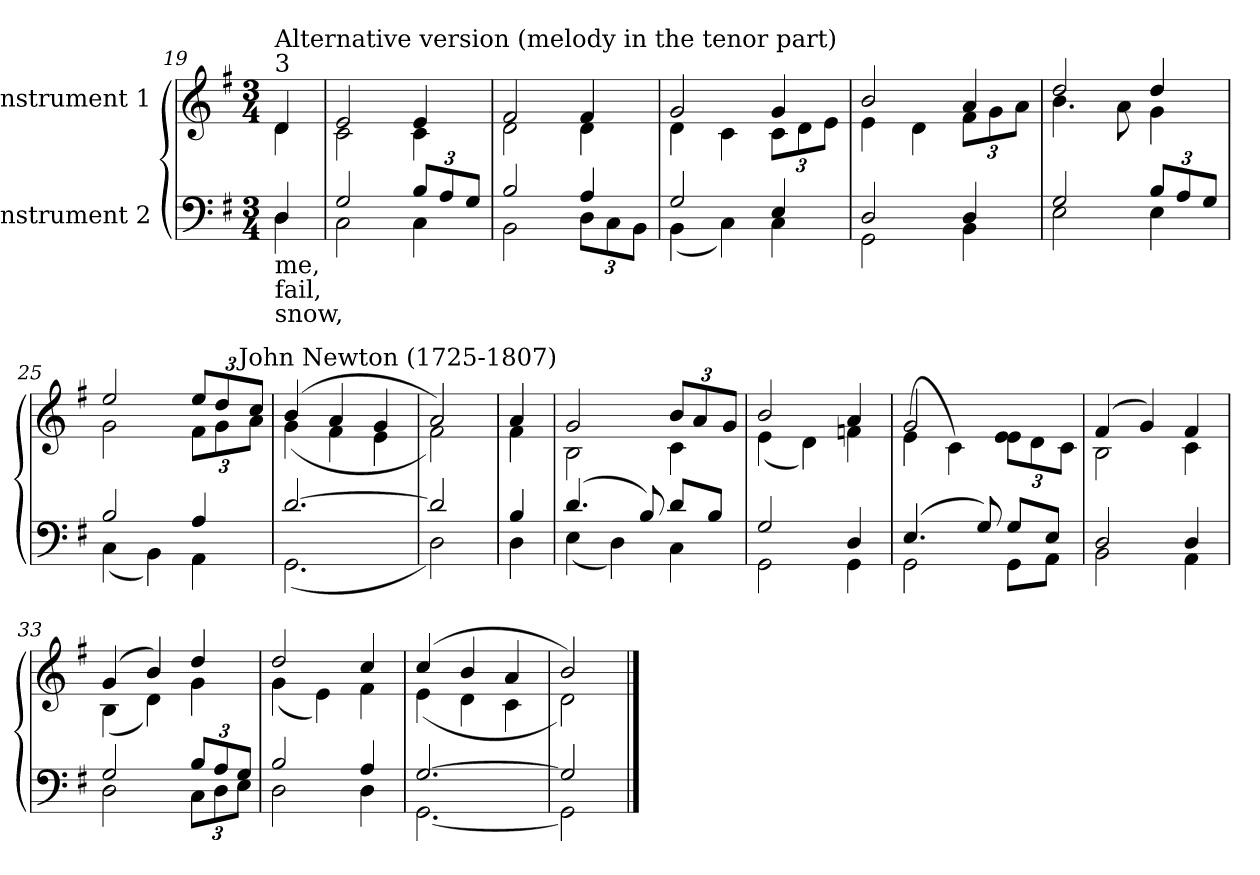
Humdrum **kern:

**kern	**kern
*part2	*part1
*staff2	*staff1
*I"Instrument 2	*I"Instrument 1
!!LO:LB:g=z
*clefF4	*clefG2
*k[f#]	*k[f#]
*G:	*G:
*M3/4	*M3/4
=19	=19
*^	*^
!	!	!LO:TX:a:t=3	!
!	!	!LO:TX:a:t=Alternative version (melody in the tenor part)	!
!LO:TX:b:t=me,	!	!	!
!LO:TX:b:t=fail,	!	!	!
!LO:TX:b:t=snow,	!	!	!
4D/	4D\	4d/	4d\
=20	=20	=20	=20
2G/	2C\	2e/	2c\
*Xbrackettup	*	*	*
12B/L	4C\	4e/	4c\
12A/	.	.	.
12G/J	.	.	.
=21	=21	=21	=21
2B/	2BB\	2f#/	2d\
4A/	12D\L	4f#/	4d\
.	12C\	.	.
.	12BB\J	.	.
=22	=22	=22	=22
2G/	(<4BB\	2g/	4d\
.	4C\)	.	4c\
*	*	*	*Xbrackettup
4E/	4C\	4g/	12c\L
.	.	.	12d\
.	.	.	12e\J
=23	=23	=23	=23
2D/	2GG\	2b/	4e\
.	.	.	4d\
4D/	4BB\	4a/	12f#\L
.	.	.	12g\
.	.	.	12a\J
=24	=24	=24	=24
2G/	2E\	2dd/	4.b\
.	.	.	8a\
12B/L	4E\	4dd/	4g\
12A/	.	.	.
12G/J	.	.	.
=25	=25	=25	=25
*	*	*	*^
2B/	(<4C\	2ee/	2g\	2ryy
.	4BB\)	.	.	.
4A/	4AA\	12ee/L	12f#\L	8ryy
.	.	12dd/	12g\	.
.	.	.	.	64ryy
!	!	!	!	!LO:TX:a:t=John Newton (1725-1807)
.	.	.	.	16..ryy
.	.	12cc/J	12a\J	.
*	*	*	*v	*v
=26	=26	=26	=26
[>2.d/	(<2.GG\	(>4b/	(<4g\
.	.	4a/	4f#\
.	.	4g/	4e\
=27	=27	=27	=27
2d/]	2D\)	2a/)	2f#\)
!!LO:LB:g=z	!!
=28!	=28!	=28!	=28!
4B/	4D\	4a/	4f#\
=29	=29	=29	=29
(>4.d/	(<4E\	2g/	2B\
.	4D\)	.	.
8B/)	.	.	.
8d/L	4C\	12b/L	4c\
.	.	12a/	.
8B/J	.	.	.
.	.	12g/J	.
=30	=30	=30	=30
2G/	2GG\	2b/	(<4e\
.	.	.	4d\)
4D/	4GG\	4a/	4fn\
=31	=31	=31	=31
(>4.E/	2GG\	(<4e\	2g/
.	.	4c\)	.
8G/)	.	.	.
8G/L	8GG\L	12e\ 12e\L	4ryy
.	.	12d\	.
8E/J	8AA\J	.	.
.	.	12c\J	.
=32	=32	=32	=32
2D/	2BB\	(>4f#/	2B\
.	.	4g/)	.
4D/	4AA\	4f#/	4c\
=33	=33	=33	=33
2G/	2D\	(>4g/	(<4B\
.	.	4b/)	4d\)
12B/L	12C\L	4dd/	4g\
12A/	12D\	.	.
12G/J	12E\J	.	.
=34	=34	=34	=34
2B/	2D\	2dd/	(<4g\
.	.	.	4e\)
4A/	4D\	4cc/	4f#\
=35	=35	=35	=35
[>2.G/	[<2.GG\	(>4cc/	(<4e\
.	.	4b/	4d\
.	.	4a/	4c\
=36	=36	=36	=36
2G/]	2GG\]	2b/)	2d\)
*v	*v	*	*
*	*v	*v
==	==
*-	*-
